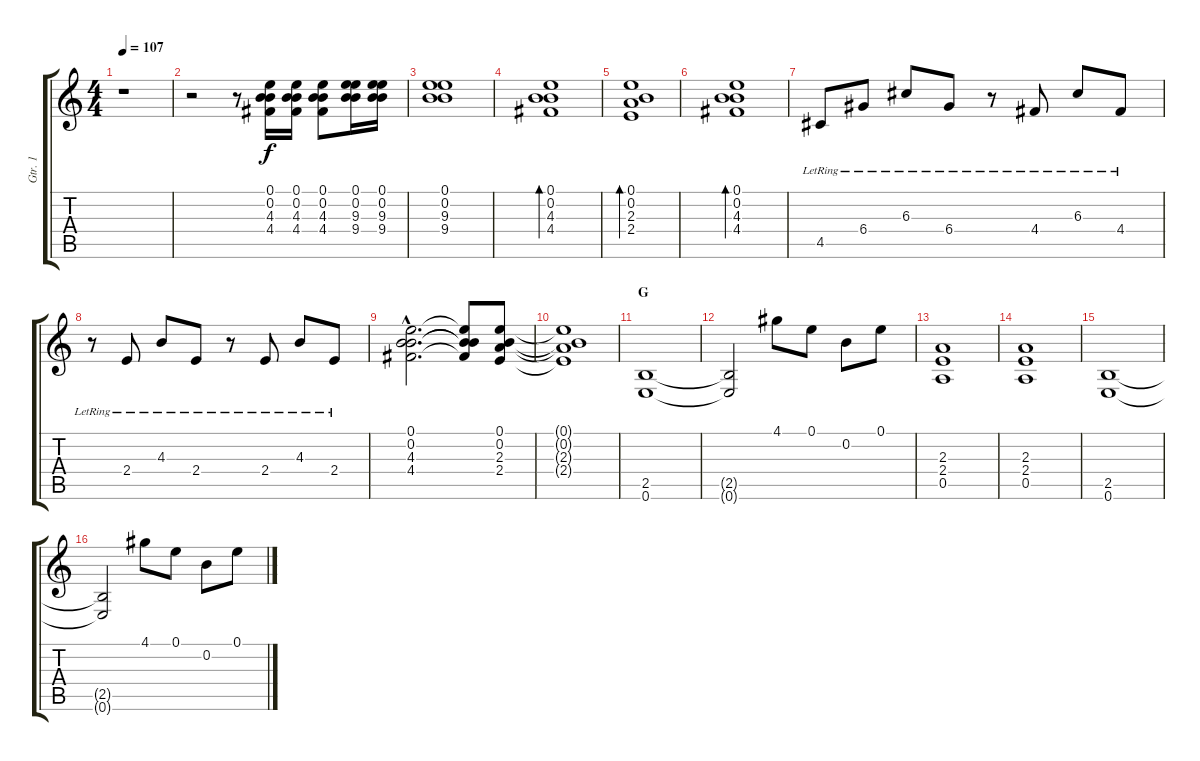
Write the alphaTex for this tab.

\track ("Gtr. 1" "Gtr. 1") {instrument distortionguitar}
\staff {score tabs}
\tuning (E4 B3 G3 D3 A2 E2) {hide}
\ts (4 4)
\tempo 107
\clef g2
\ks c
r.1{dy f} |
r.2 r.8 (0.1 0.2 4.3 4.4).16 (0.1 0.2 4.3 4.4).16 (0.1 0.2 4.3 4.4).8 (0.1 0.2 9.3 9.4).16 (0.1 0.2 9.3 9.4).16 |
(0.1 0.2 9.3 9.4).1 |
(0.1 0.2 4.3 4.4).1{bd 60} |
(0.1 0.2 2.3 2.4).1{bd 60} |
(0.1 0.2 4.3 4.4).1{bd 60} |
4.5{lr}.8 6.4{lr}.8 6.3{lr}.8 6.4{lr}.8 r.8 4.4{lr}.8 6.3{lr}.8 4.4{lr}.8 |
r.8 2.4{lr}.8 4.3{lr}.8 2.4{lr}.8 r.8 2.4{lr}.8 4.3{lr}.8 2.4{lr}.8 |
(0.1{hac} 0.2{hac} 4.3{hac} 4.4{hac}).2{d} (0.1{t} 0.2{t} 4.3{t} 4.4{t}).8 (0.1 0.2 2.3 2.4).8 |
(0.1{t} 0.2{t} 2.3{t} 2.4{t}).1 |
\section ("" "G")
(2.5 0.6).1{instrument distortionguitar} |
(2.5{t} 0.6{t}).2 4.1.8 0.1.8 0.2.8 0.1.8 |
(2.3 2.4 0.5).1 |
(2.3 2.4 0.5).1 |
(2.5 0.6).1 |
(2.5{t} 0.6{t}).2 4.1.8 0.1.8 0.2.8 0.1.8
